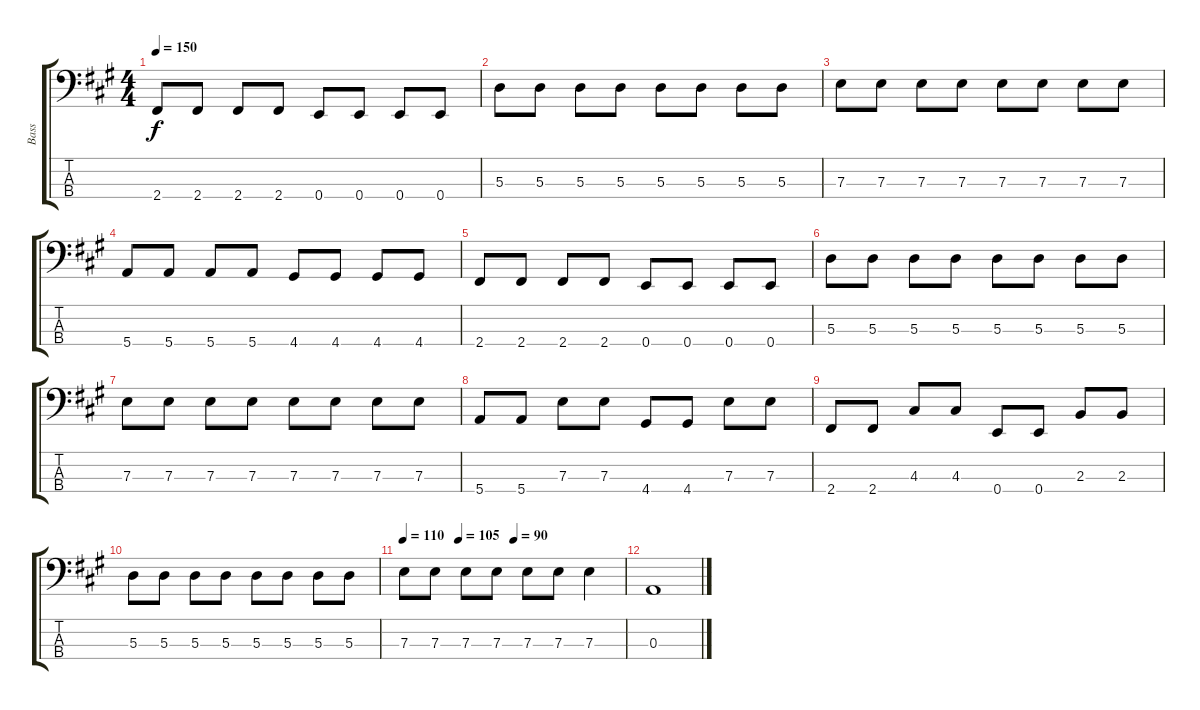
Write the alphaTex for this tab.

\track ("Bass" "Bass") {instrument electricbassfinger bank 97}
\staff {score tabs}
\tuning (G2 D2 A1 E1) {hide}
\ts (4 4)
\tempo 150
\clef f4
\ks a
2.4.8{dy f} 2.4.8 2.4.8 2.4.8 0.4.8 0.4.8 0.4.8 0.4.8 |
5.3.8 5.3.8 5.3.8 5.3.8 5.3.8 5.3.8 5.3.8 5.3.8 |
7.3.8 7.3.8 7.3.8 7.3.8 7.3.8 7.3.8 7.3.8 7.3.8 |
5.4.8 5.4.8 5.4.8 5.4.8 4.4.8 4.4.8 4.4.8 4.4.8 |
2.4.8 2.4.8 2.4.8 2.4.8 0.4.8 0.4.8 0.4.8 0.4.8 |
5.3.8 5.3.8 5.3.8 5.3.8 5.3.8 5.3.8 5.3.8 5.3.8 |
7.3.8 7.3.8 7.3.8 7.3.8 7.3.8 7.3.8 7.3.8 7.3.8 |
5.4.8 5.4.8 7.3.8 7.3.8 4.4.8 4.4.8 7.3.8 7.3.8 |
2.4.8 2.4.8 4.3.8 4.3.8 0.4.8 0.4.8 2.3.8 2.3.8 |
5.3.8 5.3.8 5.3.8 5.3.8 5.3.8 5.3.8 5.3.8 5.3.8 |
\tempo 110
\tempo (105 0.25)
\tempo (90 0.5)
7.3.8 7.3.8 7.3.8 7.3.8 7.3.8 7.3.8 7.3.4 |
0.3.1
